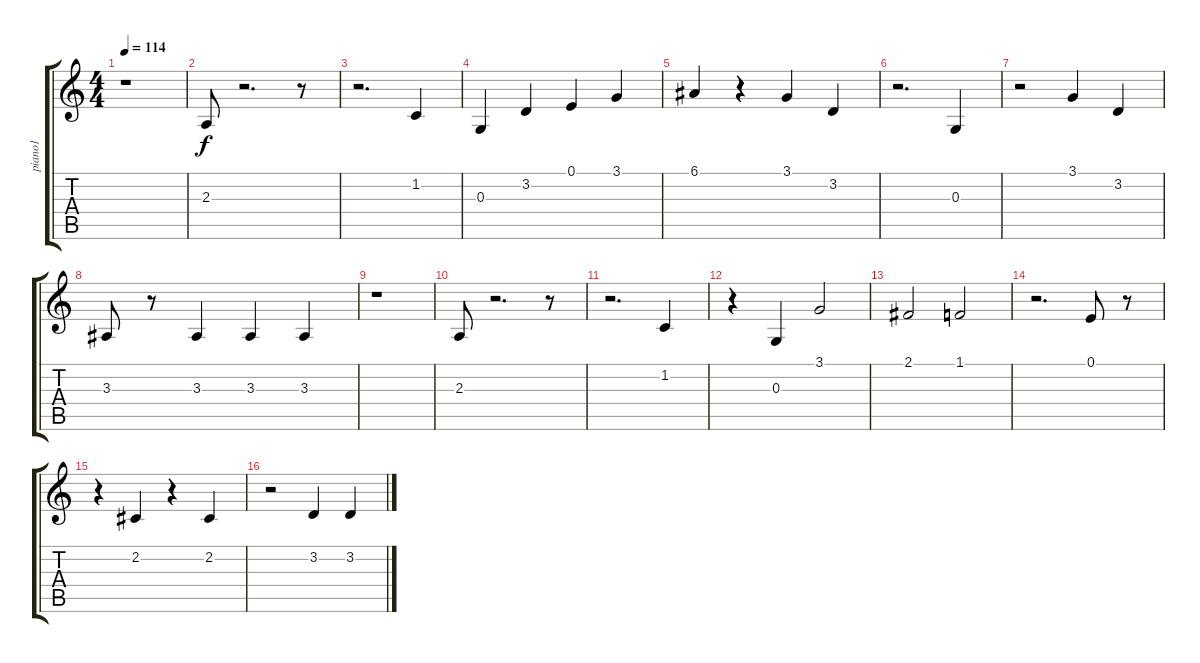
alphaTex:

\track ("piano1              " "piano1    ") {instrument acousticgrandpiano}
\staff {score tabs}
\tuning (E4 B3 G3 D3 A2 E2) {hide}
\ts (4 4)
\tempo 114
\clef g2
\ks c
r.1{dy f} |
2.3.8 r.2{d} r.8 |
r.2{d} 1.2.4 |
0.3.4 3.2.4 0.1.4 3.1.4 |
6.1.4 r.4 3.1.4 3.2.4 |
r.2{d} 0.3.4 |
r.2 3.1.4 3.2.4 |
3.3.8 r.8 3.3.4 3.3.4 3.3.4 |
r.1 |
2.3.8 r.2{d} r.8 |
r.2{d} 1.2.4 |
r.4 0.3.4 3.1.2 |
2.1.2 1.1.2 |
r.2{d} 0.1.8 r.8 |
r.4 2.2.4 r.4 2.2.4 |
r.2 3.2.4 3.2.4
